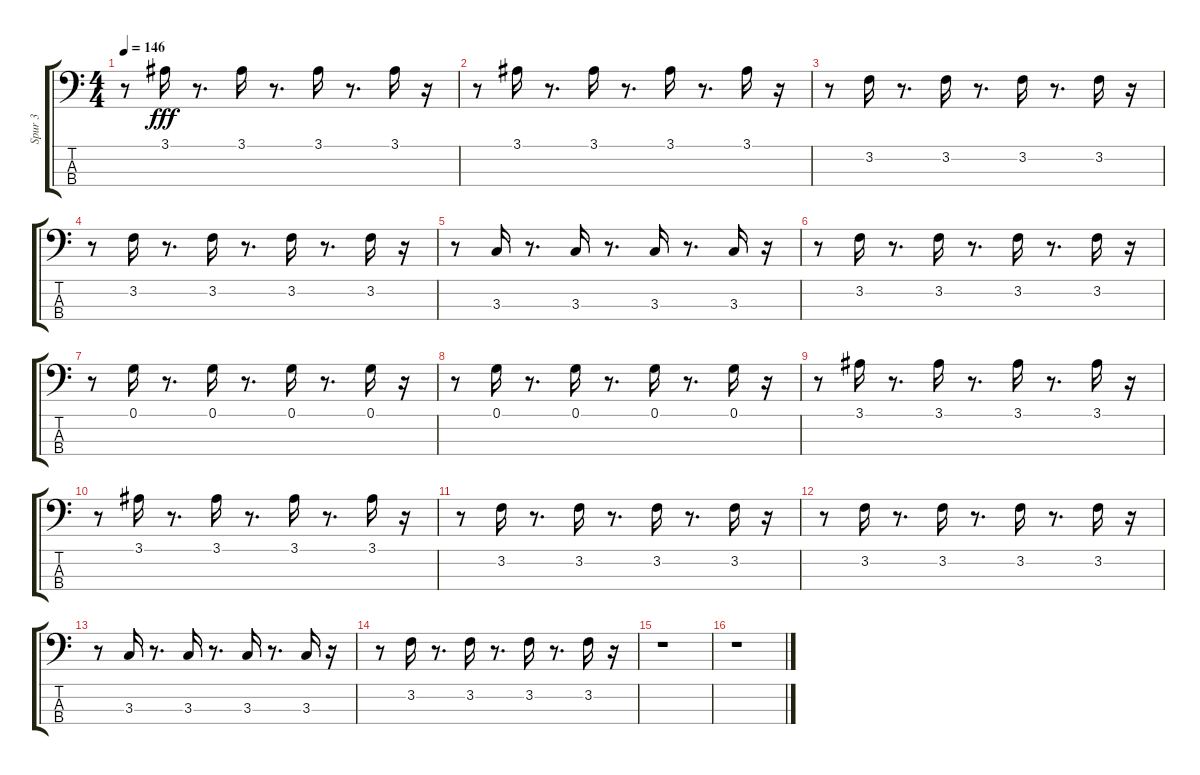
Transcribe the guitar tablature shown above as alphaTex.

\track ("Spur 3" "Spur 3") {instrument electricbasspick}
\staff {score tabs}
\tuning (G2 D2 A1 E1) {hide}
\ts (4 4)
\tempo 146
\clef f4
\ks c
r.8{dy fff} 3.1.16 r.8{d} 3.1.16 r.8{d} 3.1.16 r.8{d} 3.1.16 r.16 |
r.8 3.1.16 r.8{d} 3.1.16 r.8{d} 3.1.16 r.8{d} 3.1.16 r.16 |
r.8 3.2.16 r.8{d} 3.2.16 r.8{d} 3.2.16 r.8{d} 3.2.16 r.16 |
r.8 3.2.16 r.8{d} 3.2.16 r.8{d} 3.2.16 r.8{d} 3.2.16 r.16 |
r.8 3.3.16 r.8{d} 3.3.16 r.8{d} 3.3.16 r.8{d} 3.3.16 r.16 |
r.8 3.2.16 r.8{d} 3.2.16 r.8{d} 3.2.16 r.8{d} 3.2.16 r.16 |
r.8 0.1.16 r.8{d} 0.1.16 r.8{d} 0.1.16 r.8{d} 0.1.16 r.16 |
r.8 0.1.16 r.8{d} 0.1.16 r.8{d} 0.1.16 r.8{d} 0.1.16 r.16 |
r.8 3.1.16 r.8{d} 3.1.16 r.8{d} 3.1.16 r.8{d} 3.1.16 r.16 |
r.8 3.1.16 r.8{d} 3.1.16 r.8{d} 3.1.16 r.8{d} 3.1.16 r.16 |
r.8 3.2.16 r.8{d} 3.2.16 r.8{d} 3.2.16 r.8{d} 3.2.16 r.16 |
r.8 3.2.16 r.8{d} 3.2.16 r.8{d} 3.2.16 r.8{d} 3.2.16 r.16 |
r.8 3.3.16 r.8{d} 3.3.16 r.8{d} 3.3.16 r.8{d} 3.3.16 r.16 |
r.8 3.2.16 r.8{d} 3.2.16 r.8{d} 3.2.16 r.8{d} 3.2.16 r.16 |
r.1 |
r.1
